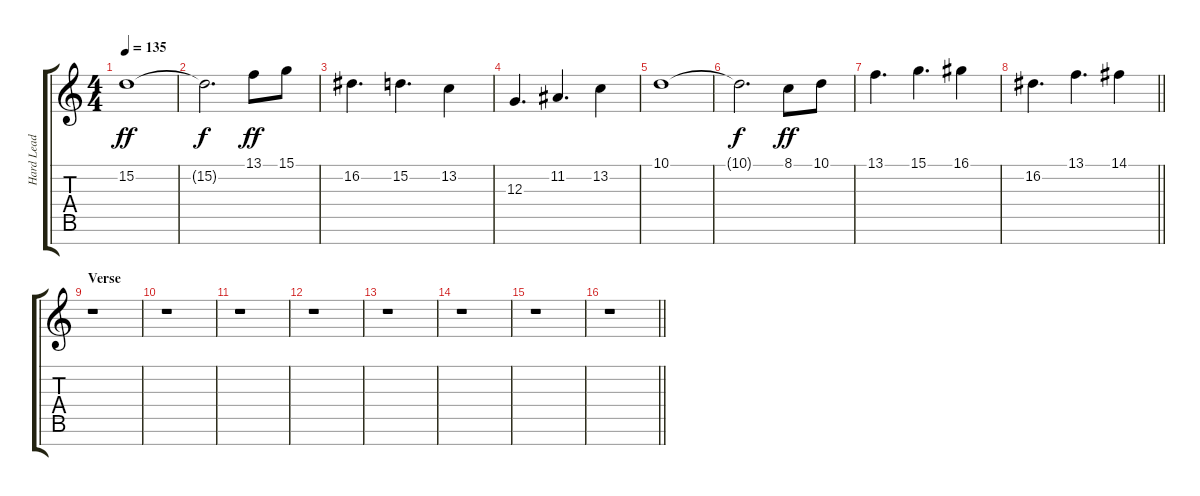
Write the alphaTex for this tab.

\track ("Hard Lead String" "Hard Lead ") {instrument lead1square}
\staff {score tabs}
\tuning (E4 B3 G3 D3 A2 E2 B1) {hide}
\ts (4 4)
\tempo 135
\clef g2
\ks c
15.2.1{dy ff} |
15.2{t}.2{d dy f} 13.1.8{dy ff} 15.1.8 |
16.2.4{d} 15.2.4{d} 13.2.4 |
12.3.4{d} 11.2.4{d} 13.2.4 |
10.1.1 |
10.1{t}.2{d dy f} 8.1.8{dy ff} 10.1.8 |
13.1.4{d} 15.1.4{d} 16.1.4 |
\barLineRight lightlight
16.2.4{d} 13.1.4{d} 14.1.4 |
\section ("" "Verse")
r.1 |
r.1 |
r.1 |
r.1 |
r.1 |
r.1 |
r.1 |
\barLineRight lightlight
r.1
